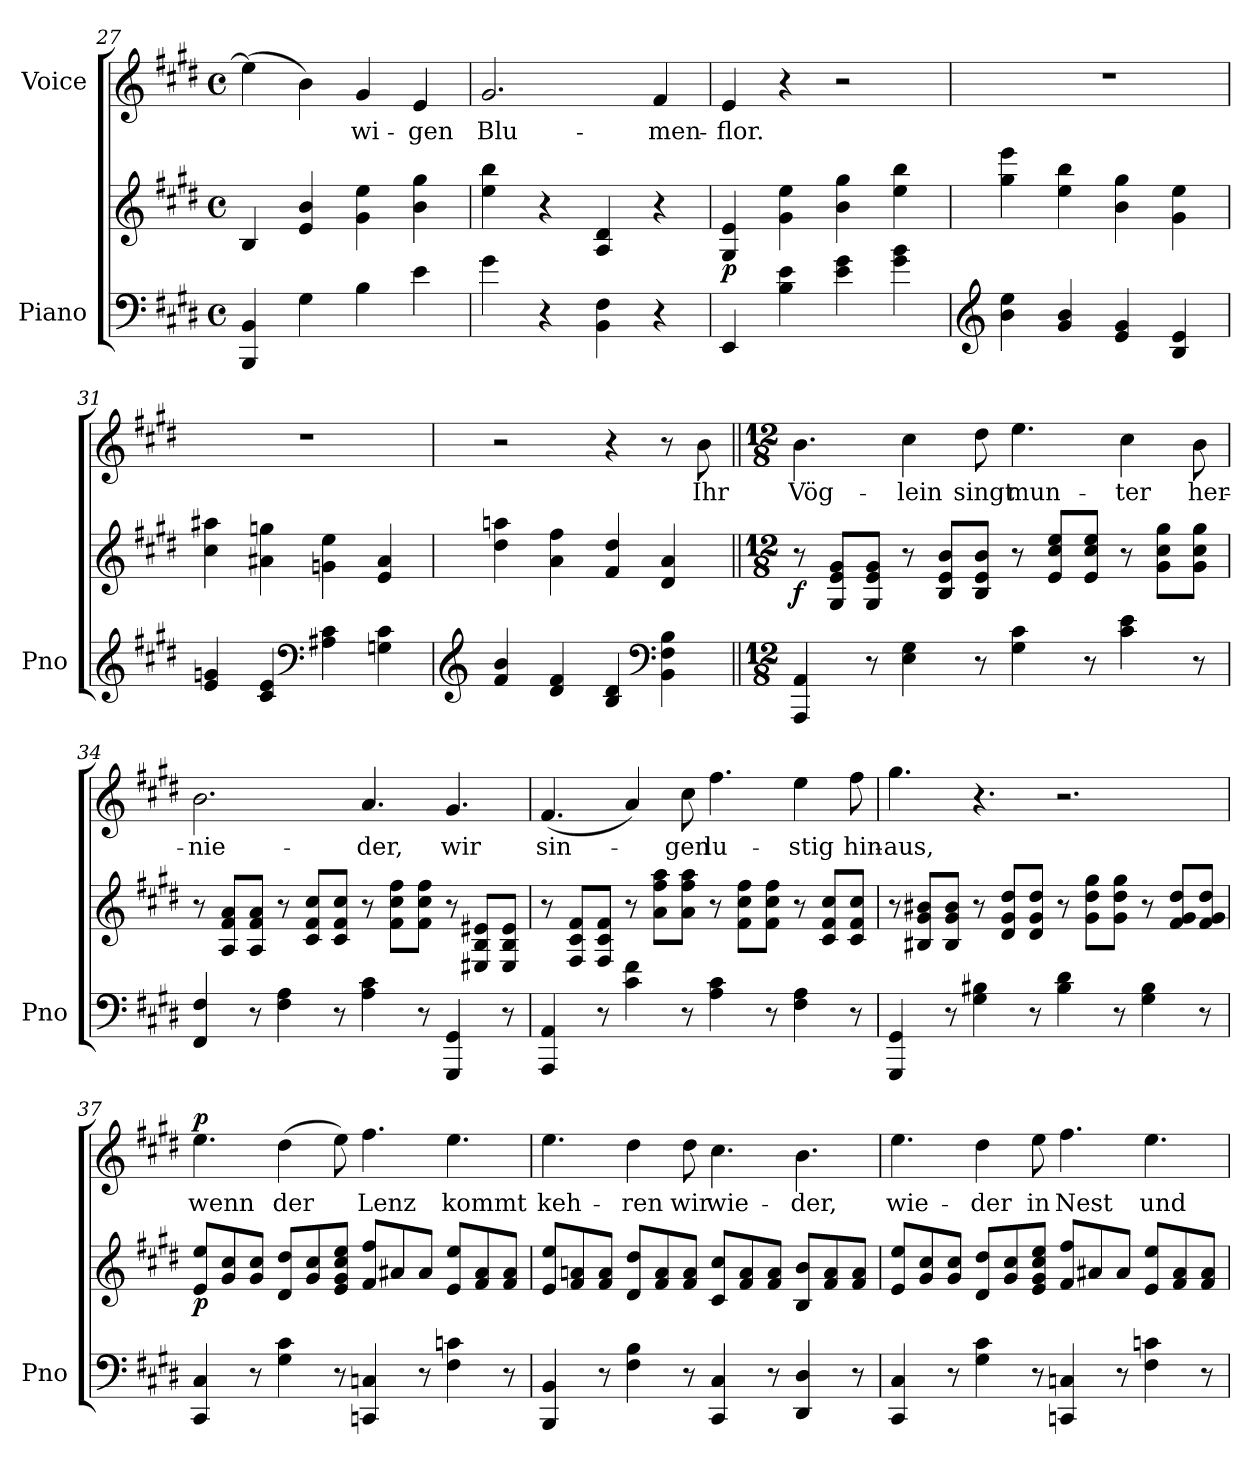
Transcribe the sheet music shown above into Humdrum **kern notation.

**kern	**kern	**dynam	**kern	**text	**dynam
*part2	*part2	*part2	*part1	*part1	*part1
*staff3	*staff2	*staff2/3	*staff1	*staff1	*staff1
*I"Piano	*	*	*I"Voice	*	*
*I'Pno	*	*	*	*	*
!!LO:LB:g=z
*clefF4	*clefG2	*	*clefG2	*	*
*k[f#c#g#d#]	*k[f#c#g#d#]	*	*k[f#c#g#d#]	*	*
*M4/4	*M4/4	*	*M4/4	*	*
*met(c)	*met(c)	*	*met(c)	*	*
=27	=27	=27	=27	=27	=27
4BBB/ 4BB/	4B/	.	(>4ee\]	.	.
4G#\	4e/ 4b/	.	4b\)	.	.
!	!	!	!	!LO:LY:b	!
4B\	4g#\ 4ee\	.	4g#/	-wi-	.
!	!	!	!	!LO:LY:b	!
4e\	4b\ 4gg#\	.	4e/	-gen	.
=28	=28	=28	=28	=28	=28
!	!	!	!	!LO:LY:b	!
4g#\	4ee\ 4bb\	.	2.g#/	Blu-	.
4r	4r	.	.	.	.
4BB\ 4F#\	4A/ 4d#/	.	.	.	.
!	!	!	!	!LO:LY:b	!
4r	4r	.	4f#/	-men-	.
=29	=29	=29	=29	=29	=29
!	!	!LO:DY:b	!	!LO:LY:b	!
4EE/	4G#/ 4e/	p	4e/	-flor.	.
4B\ 4e\	4g#\ 4ee\	.	4r	.	.
4e\ 4g#\	4b\ 4gg#\	.	2r	.	.
4g#\ 4b\	4ee\ 4bb\	.	.	.	.
=30	=30	=30	=30	=30	=30
*clefG2	*	*	*	*	*
4b\ 4ee\	4gg#\ 4eee\	.	1r	.	.
4g#/ 4b/	4ee\ 4bb\	.	.	.	.
4e/ 4g#/	4b\ 4gg#\	.	.	.	.
4B/ 4e/	4g#\ 4ee\	.	.	.	.
=31	=31	=31	=31	=31	=31
4e/ 4gn/	4cc#\ 4aa#X\	.	1r	.	.
4c#/ 4e/	4a#X\ 4ggn\	.	.	.	.
*clefF4	*	*	*	*	*
4A#X\ 4c#\	4gn\ 4ee\	.	.	.	.
4Gn\ 4c#\	4e/ 4a#/	.	.	.	.
=32	=32	=32	=32	=32	=32
*clefG2	*	*	*	*	*
4f#/ 4b/	4dd#\ 4aan\	.	2r	.	.
4d#/ 4f#/	4a\ 4ff#\	.	.	.	.
4B/ 4d#/	4f#/ 4dd#/	.	4r	.	.
*clefF4	*	*	*	*	*
4BB\ 4F#\ 4B\	4d#/ 4a/	.	8r	.	.
!	!	!	!	!LO:LY:b	!
.	.	.	8b\	Ihr	.
!!LO:PB:g=z
=33||	=33||	=33||	=33||	=33||	=33||
*M12/8	*M12/8	*	*M12/8	*	*
*	*	*	*MM180	*	*
!	!	!LO:DY:b	!	!LO:LY:b	!
4AAA/ 4AA/	8r	f	4.b\	Vög-	.
.	8G#/ 8e/ 8g#/L	.	.	.	.
8r	8G#/ 8e/ 8g#/J	.	.	.	.
!	!	!	!	!LO:LY:b	!
4E\ 4G#\	8r	.	4cc#\	-lein	.
.	8B/ 8e/ 8b/L	.	.	.	.
!	!	!	!	!LO:LY:b	!
8r	8B/ 8e/ 8b/J	.	8dd#\	singt	.
!	!	!	!	!LO:LY:b	!
4G#\ 4c#\	8r	.	4.ee\	mun-	.
.	8e/ 8cc#/ 8ee/L	.	.	.	.
8r	8e/ 8cc#/ 8ee/J	.	.	.	.
!	!	!	!	!LO:LY:b	!
4c#\ 4e\	8r	.	4cc#\	-ter	.
.	8g#\ 8cc#\ 8gg#\L	.	.	.	.
!	!	!	!	!LO:LY:b	!
8r	8g#\ 8cc#\ 8gg#\J	.	8b\	her-	.
=34	=34	=34	=34	=34	=34
!	!	!	!	!LO:LY:b	!
4FF#/ 4F#/	8r	.	2.b\	-nie-	.
.	8A/ 8f#/ 8a/L	.	.	.	.
8r	8A/ 8f#/ 8a/J	.	.	.	.
4F#\ 4A\	8r	.	.	.	.
.	8c#/ 8f#/ 8cc#/L	.	.	.	.
8r	8c#/ 8f#/ 8cc#/J	.	.	.	.
!	!	!	!	!LO:LY:b	!
4A\ 4c#\	8r	.	4.a/	-der,	.
.	8f#\ 8cc#\ 8ff#\L	.	.	.	.
8r	8f#\ 8cc#\ 8ff#\J	.	.	.	.
!	!	!	!	!LO:LY:b	!
4GGG#/ 4GG#/	8r	.	4.g#/	wir	.
.	8E#X/ 8B/ 8e#X/L	.	.	.	.
8r	8E#/ 8B/ 8e#/J	.	.	.	.
=35	=35	=35	=35	=35	=35
!	!	!	!	!LO:LY:b	!
4AAA/ 4AA/	8r	.	(<4.f#/	sin-	.
.	8F#/ 8c#/ 8f#/L	.	.	.	.
8r	8F#/ 8c#/ 8f#/J	.	.	.	.
4c#\ 4f#\	8r	.	4a/)	.	.
.	8a\ 8ff#\ 8aa\L	.	.	.	.
!	!	!	!	!LO:LY:b	!
8r	8a\ 8ff#\ 8aa\J	.	8cc#\	-gen	.
!	!	!	!	!LO:LY:b	!
4A\ 4c#\	8r	.	4.ff#\	lu-	.
.	8f#\ 8cc#\ 8ff#\L	.	.	.	.
8r	8f#\ 8cc#\ 8ff#\J	.	.	.	.
!	!	!	!	!LO:LY:b	!
4F#\ 4A\	8r	.	4ee\	-stig	.
.	8c#/ 8f#/ 8cc#/L	.	.	.	.
!	!	!	!	!LO:LY:b	!
8r	8c#/ 8f#/ 8cc#/J	.	8ff#\	hin-	.
!!LO:LB:g=z
=36	=36	=36	=36	=36	=36
!	!	!	!	!LO:LY:b	!
4GGG#/ 4GG#/	8r	.	4.gg#\	-aus,	.
.	8B#X/ 8g#/ 8b#X/L	.	.	.	.
8r	8B#/ 8g#/ 8b#/J	.	.	.	.
4G#\ 4B#X\	8r	.	4.r	.	.
.	8d#/ 8g#/ 8dd#/L	.	.	.	.
8r	8d#/ 8g#/ 8dd#/J	.	.	.	.
4B#\ 4d#\	8r	.	2.r	.	.
.	8g#\ 8dd#\ 8gg#\L	.	.	.	.
8r	8g#\ 8dd#\ 8gg#\J	.	.	.	.
4G#\ 4B#\	8r	.	.	.	.
.	8f#/ 8g#/ 8dd#/L	.	.	.	.
8r	8f#/ 8g#/ 8dd#/J	.	.	.	.
=37	=37	=37	=37	=37	=37
!	!	!LO:DY:b	!	!LO:LY:b	!LO:DY:a
4CC#/ 4C#/	8e/ 8ee/L	p	4.ee\	wenn	p
.	8g#/ 8cc#/	.	.	.	.
8r	8g#/ 8cc#/J	.	.	.	.
!	!	!	!	!LO:LY:b	!
4G#\ 4c#\	8d#/ 8dd#/L	.	(>4dd#\	der	.
.	8g#/ 8cc#/	.	.	.	.
8r	8e/ 8g#/ 8cc#/ 8ee/J	.	8ee\)	.	.
!	!	!	!	!LO:LY:b	!
4CCn/ 4Cn/	8f#/ 8ff#/L	.	4.ff#\	Lenz	.
.	8a#X/	.	.	.	.
8r	8a#/J	.	.	.	.
!	!	!	!	!LO:LY:b	!
4F#\ 4cn\	8e/ 8ee/L	.	4.ee\	kommt	.
.	8f#/ 8a#/	.	.	.	.
8r	8f#/ 8a#/J	.	.	.	.
=38	=38	=38	=38	=38	=38
!	!	!	!	!LO:LY:b	!
4BBB/ 4BB/	8e/ 8ee/L	.	4.ee\	keh-	.
.	8f#/ 8an/	.	.	.	.
8r	8f#/ 8a/J	.	.	.	.
!	!	!	!	!LO:LY:b	!
4F#\ 4B\	8d#/ 8dd#/L	.	4dd#\	-ren	.
.	8f#/ 8a/	.	.	.	.
!	!	!	!	!LO:LY:b	!
8r	8f#/ 8a/J	.	8dd#\	wir	.
!	!	!	!	!LO:LY:b	!
4CC#/ 4C#/	8c#/ 8cc#/L	.	4.cc#\	wie-	.
.	8f#/ 8a/	.	.	.	.
8r	8f#/ 8a/J	.	.	.	.
!	!	!	!	!LO:LY:b	!
4DD#/ 4D#/	8B/ 8b/L	.	4.b\	-der,	.
.	8f#/ 8a/	.	.	.	.
8r	8f#/ 8a/J	.	.	.	.
!!LO:LB:g=z
=39	=39	=39	=39	=39	=39
!	!	!	!	!LO:LY:b	!
4CC#/ 4C#/	8e/ 8ee/L	.	4.ee\	wie-	.
.	8g#/ 8cc#/	.	.	.	.
8r	8g#/ 8cc#/J	.	.	.	.
!	!	!	!	!LO:LY:b	!
4G#\ 4c#\	8d#/ 8dd#/L	.	4dd#\	-der	.
.	8g#/ 8cc#/	.	.	.	.
!	!	!	!	!LO:LY:b	!
8r	8e/ 8g#/ 8cc#/ 8ee/J	.	8ee\	in	.
!	!	!	!	!LO:LY:b	!
4CCn/ 4Cn/	8f#/ 8ff#/L	.	4.ff#\	Nest	.
.	8a#X/	.	.	.	.
8r	8a#/J	.	.	.	.
!	!	!	!	!LO:LY:b	!
4F#\ 4cn\	8e/ 8ee/L	.	4.ee\	und	.
.	8f#/ 8a#/	.	.	.	.
8r	8f#/ 8a#/J	.	.	.	.
=	=	=	=	=	=
*-	*-	*-	*-	*-	*-
